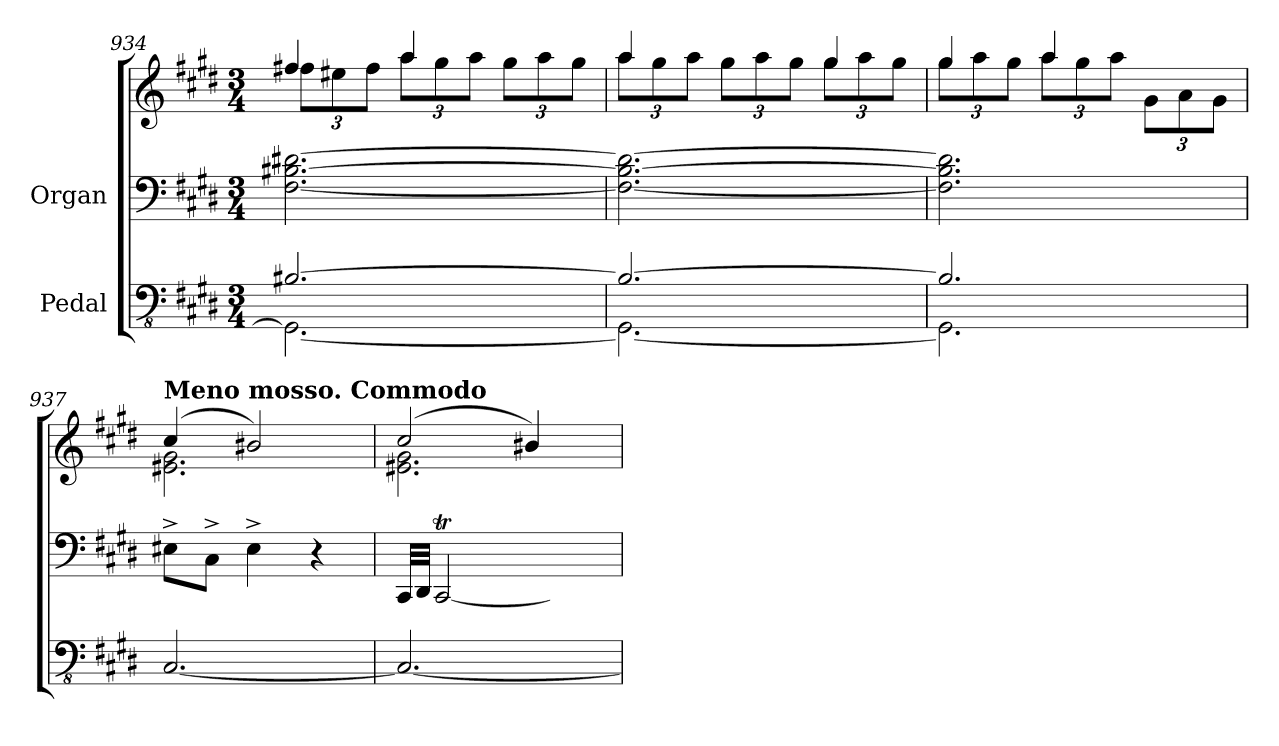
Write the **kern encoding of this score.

**kern	**kern	**kern
*part2	*part1	*part1
*staff3	*staff2	*staff1
*I"Pedal	*I"Organ	*
!!LO:LB:g=z
*clefFv4	*clefF4	*clefG2
*k[f#c#g#d#]	*k[f#c#g#d#]	*k[f#c#g#d#]
*M3/4	*M3/4	*M3/4
=934	=934	=934
*^	*	*^
*	*	*	*	*Xbrackettup
[2.BB#X/	2.GGG#\_	[2.F#\ [2.B#X\ [2.d#X\	4ff#X/	12ff#\L
.	.	.	.	12ee#X\
.	.	.	.	12ff#\J
.	.	.	4aa/	12aa\L
.	.	.	.	12gg#\
.	.	.	.	12aa\J
.	.	.	4ryy	12gg#\L
.	.	.	.	12aa\
.	.	.	.	12gg#\J
=935	=935	=935	=935	=935
2.BB#/_	2.GGG#\_	2.F#\_ 2.B#\_ 2.d#\_	4aa/	12aa\L
.	.	.	.	12gg#\
.	.	.	.	12aa\J
.	.	.	4ryy	12gg#\L
.	.	.	.	12aa\
.	.	.	.	12gg#\J
.	.	.	4gg#/	12gg#\L
.	.	.	.	12aa\
.	.	.	.	12gg#\J
=936	=936	=936	=936	=936
2.BB#/]	2.GGG#\]	2.F#\] 2.B#\] 2.d#\]	4gg#/	12gg#\L
.	.	.	.	12aa\
.	.	.	.	12gg#\J
.	.	.	4aa/	12aa\L
.	.	.	.	12gg#\
.	.	.	.	12aa\J
.	.	.	4ryy	12g#\L
.	.	.	.	12a\
.	.	.	.	12g#\J
*v	*v	*	*	*
=937	=937	=937	=937
*	*	*MM144	*
!	!	!LO:TX:a:B:t=Meno mosso. Commodo	!
[2.CC#/	8E#X^\L	(>4cc#/	2.e#X\ 2.g#\
.	8C#^\J	.	.
.	4E#^\	2b#X/)	.
.	4r	.	.
=938	=938	=938	=938
2.CC#/_	32CC#!/LLL	(>2cc#/	2.e#X\ 2.g#\
.	32DD#!/JJJ	.	.
!	!LO:N:head=open	!	!
.	[2CC#T/	.	.
.	.	4b#X/)	.
.	8CC#/Lyy_	.	.
.	16CC#/Jkyy]	.	.
*	*	*v	*v
=	=	=
*-	*-	*-
